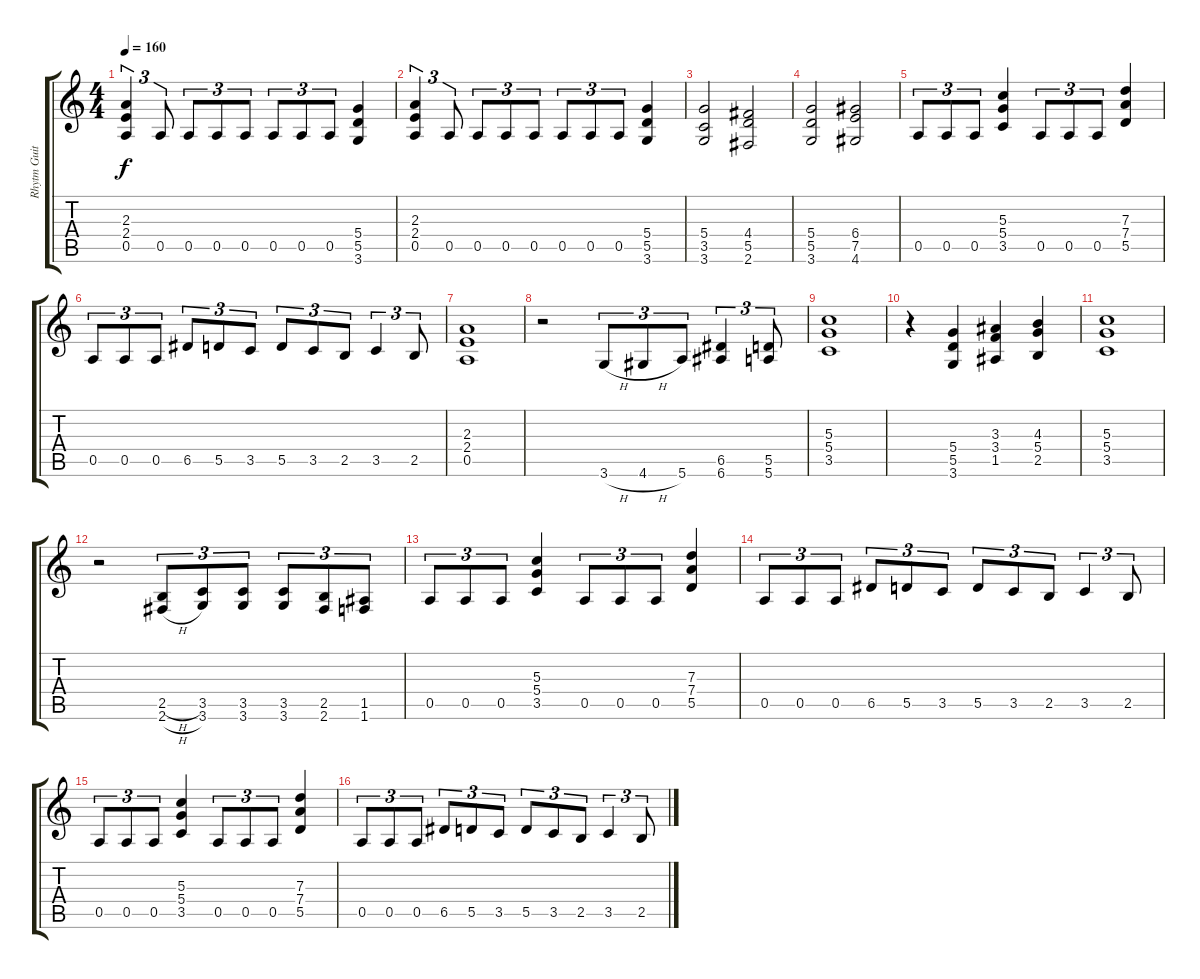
\track ("Rhytm Guitar" "Rhytm Guit") {instrument distortionguitar}
\staff {score tabs}
\tuning (E4 B3 G3 D3 A2 E2) {hide}
\ts (4 4)
\tempo 160
\clef g2
\ks c
(2.3 2.4 0.5).4{tu (3 2) dy f} 0.5.8{tu (3 2)} 0.5.8{tu (3 2)} 0.5.8{tu (3 2)} 0.5.8{tu (3 2)} 0.5.8{tu (3 2)} 0.5.8{tu (3 2)} 0.5.8{tu (3 2)} (5.4 5.5 3.6).4 |
(2.3 2.4 0.5).4{tu (3 2)} 0.5.8{tu (3 2)} 0.5.8{tu (3 2)} 0.5.8{tu (3 2)} 0.5.8{tu (3 2)} 0.5.8{tu (3 2)} 0.5.8{tu (3 2)} 0.5.8{tu (3 2)} (5.4 5.5 3.6).4 |
(5.4 3.5 3.6).2 (4.4 5.5 2.6).2 |
(5.4 5.5 3.6).2 (6.4 7.5 4.6).2 |
0.5.8{tu (3 2)} 0.5.8{tu (3 2)} 0.5.8{tu (3 2)} (5.3 5.4 3.5).4 0.5.8{tu (3 2)} 0.5.8{tu (3 2)} 0.5.8{tu (3 2)} (7.3 7.4 5.5).4 |
0.5.8{tu (3 2)} 0.5.8{tu (3 2)} 0.5.8{tu (3 2)} 6.5.8{tu (3 2)} 5.5.8{tu (3 2)} 3.5.8{tu (3 2)} 5.5.8{tu (3 2)} 3.5.8{tu (3 2)} 2.5.8{tu (3 2)} 3.5.4{tu (3 2)} 2.5.8{tu (3 2)} |
(2.3 2.4 0.5).1 |
r.2 3.6{h}.8{tu (3 2)} 4.6{h}.8{tu (3 2)} 5.6.8{tu (3 2)} (6.5 6.6).4{tu (3 2)} (5.5 5.6).8{tu (3 2)} |
(5.3 5.4 3.5).1 |
r.4 (5.4 5.5 3.6).4 (3.3 3.4 1.5).4 (4.3 5.4 2.5).4 |
(5.3 5.4 3.5).1 |
r.2 (2.5{h} 2.6{h}).8{tu (3 2)} (3.5 3.6).8{tu (3 2)} (3.5 3.6).8{tu (3 2)} (3.5 3.6).8{tu (3 2)} (2.5 2.6).8{tu (3 2)} (1.5 1.6).8{tu (3 2)} |
0.5.8{tu (3 2)} 0.5.8{tu (3 2)} 0.5.8{tu (3 2)} (5.3 5.4 3.5).4 0.5.8{tu (3 2)} 0.5.8{tu (3 2)} 0.5.8{tu (3 2)} (7.3 7.4 5.5).4 |
0.5.8{tu (3 2)} 0.5.8{tu (3 2)} 0.5.8{tu (3 2)} 6.5.8{tu (3 2)} 5.5.8{tu (3 2)} 3.5.8{tu (3 2)} 5.5.8{tu (3 2)} 3.5.8{tu (3 2)} 2.5.8{tu (3 2)} 3.5.4{tu (3 2)} 2.5.8{tu (3 2)} |
0.5.8{tu (3 2)} 0.5.8{tu (3 2)} 0.5.8{tu (3 2)} (5.3 5.4 3.5).4 0.5.8{tu (3 2)} 0.5.8{tu (3 2)} 0.5.8{tu (3 2)} (7.3 7.4 5.5).4 |
0.5.8{tu (3 2)} 0.5.8{tu (3 2)} 0.5.8{tu (3 2)} 6.5.8{tu (3 2)} 5.5.8{tu (3 2)} 3.5.8{tu (3 2)} 5.5.8{tu (3 2)} 3.5.8{tu (3 2)} 2.5.8{tu (3 2)} 3.5.4{tu (3 2)} 2.5.8{tu (3 2)}
